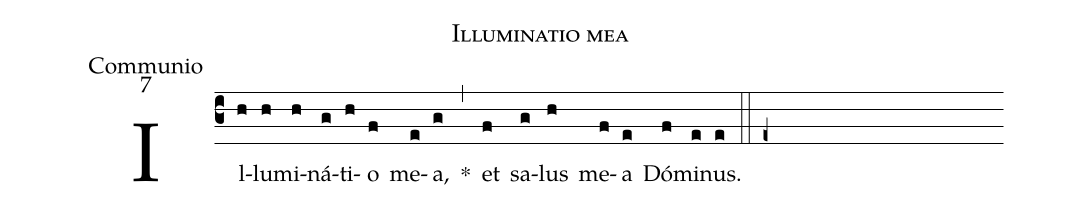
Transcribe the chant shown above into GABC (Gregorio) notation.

name:Illuminatio mea;
office-part:Communio;
mode:7;
%%
(c3) Il(h)lu(h)mi(h)ná(g)ti(h)o(f) me(e)a,(g) *(,) et(f) sa(g)lus(h) me(f)a(e) Dó(f)mi(e)nus.(e) (::e+)
